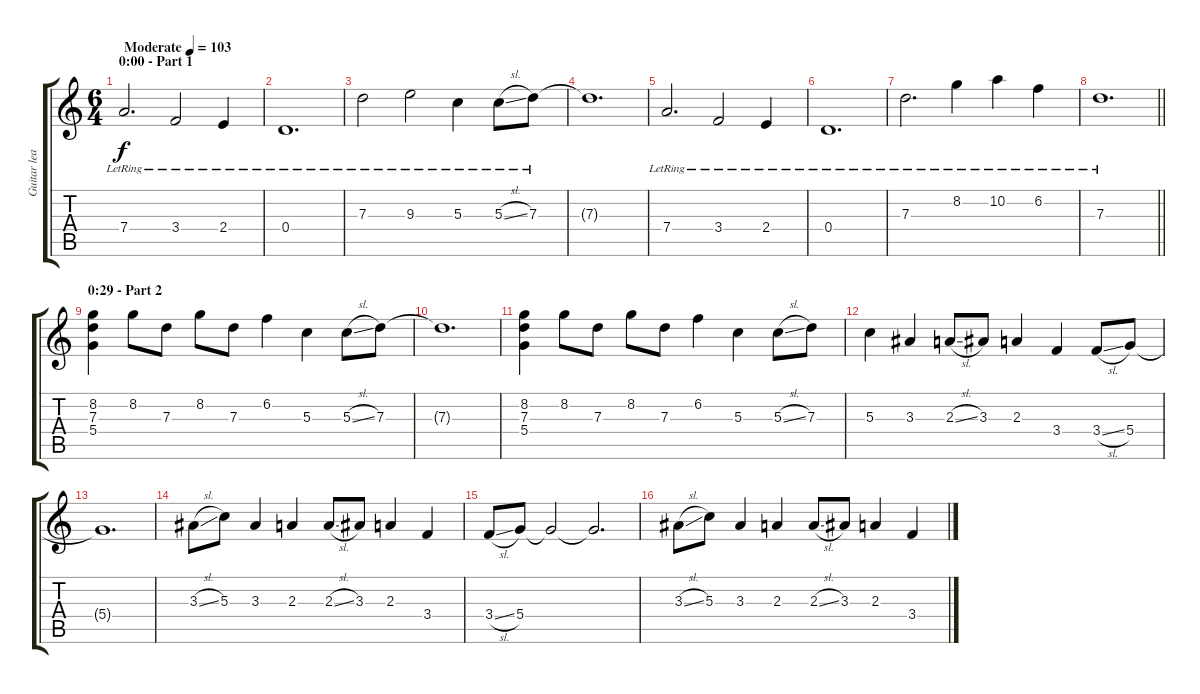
\track ("Guitar lead" "Guitar lea") {instrument acousticguitarsteel}
\staff {score tabs}
\tuning (E4 B3 G3 D3 A2 E2) {hide}
\ts (6 4)
\section ("" "0:00 - Part 1")
\tempo (103 "Moderate")
\clef g2
\ks c
7.4{lr}.2{d dy f instrument acousticguitarsteel} 3.4{lr}.2 2.4{lr}.4 |
0.4{lr}.1{d} |
7.3{lr}.2 9.3{lr}.2 5.3{lr}.4 5.3{sl lr}.8 7.3{lr}.8 |
7.3{t}.1{d} |
7.4{lr}.2{d} 3.4{lr}.2 2.4{lr}.4 |
0.4{lr}.1{d} |
7.3{lr}.2{d} 8.2{lr}.4 10.2{lr}.4 6.2{lr}.4 |
\barLineRight lightlight
7.3{lr}.1{d} |
\section ("" "0:29 - Part 2")
(8.2 7.3 5.4).4 8.2.8 7.3.8 8.2.8 7.3.8 6.2.4 5.3.4 5.3{sl}.8 7.3.8 |
7.3{t}.1{d} |
(8.2 7.3 5.4).4 8.2.8 7.3.8 8.2.8 7.3.8 6.2.4 5.3.4 5.3{sl}.8 7.3.8 |
5.3.4 3.3.4 2.3{sl}.8 3.3.8 2.3.4 3.4.4 3.4{sl}.8 5.4.8 |
5.4{t}.1{d} |
3.3{sl}.8 5.3.8 3.3.4 2.3.4 2.3{sl}.8 3.3.8 2.3.4 3.4.4 |
3.4{sl}.8 5.4.8 5.4{t}.2 5.4{t}.2{d} |
3.3{sl}.8 5.3.8 3.3.4 2.3.4 2.3{sl}.8 3.3.8 2.3.4 3.4.4
